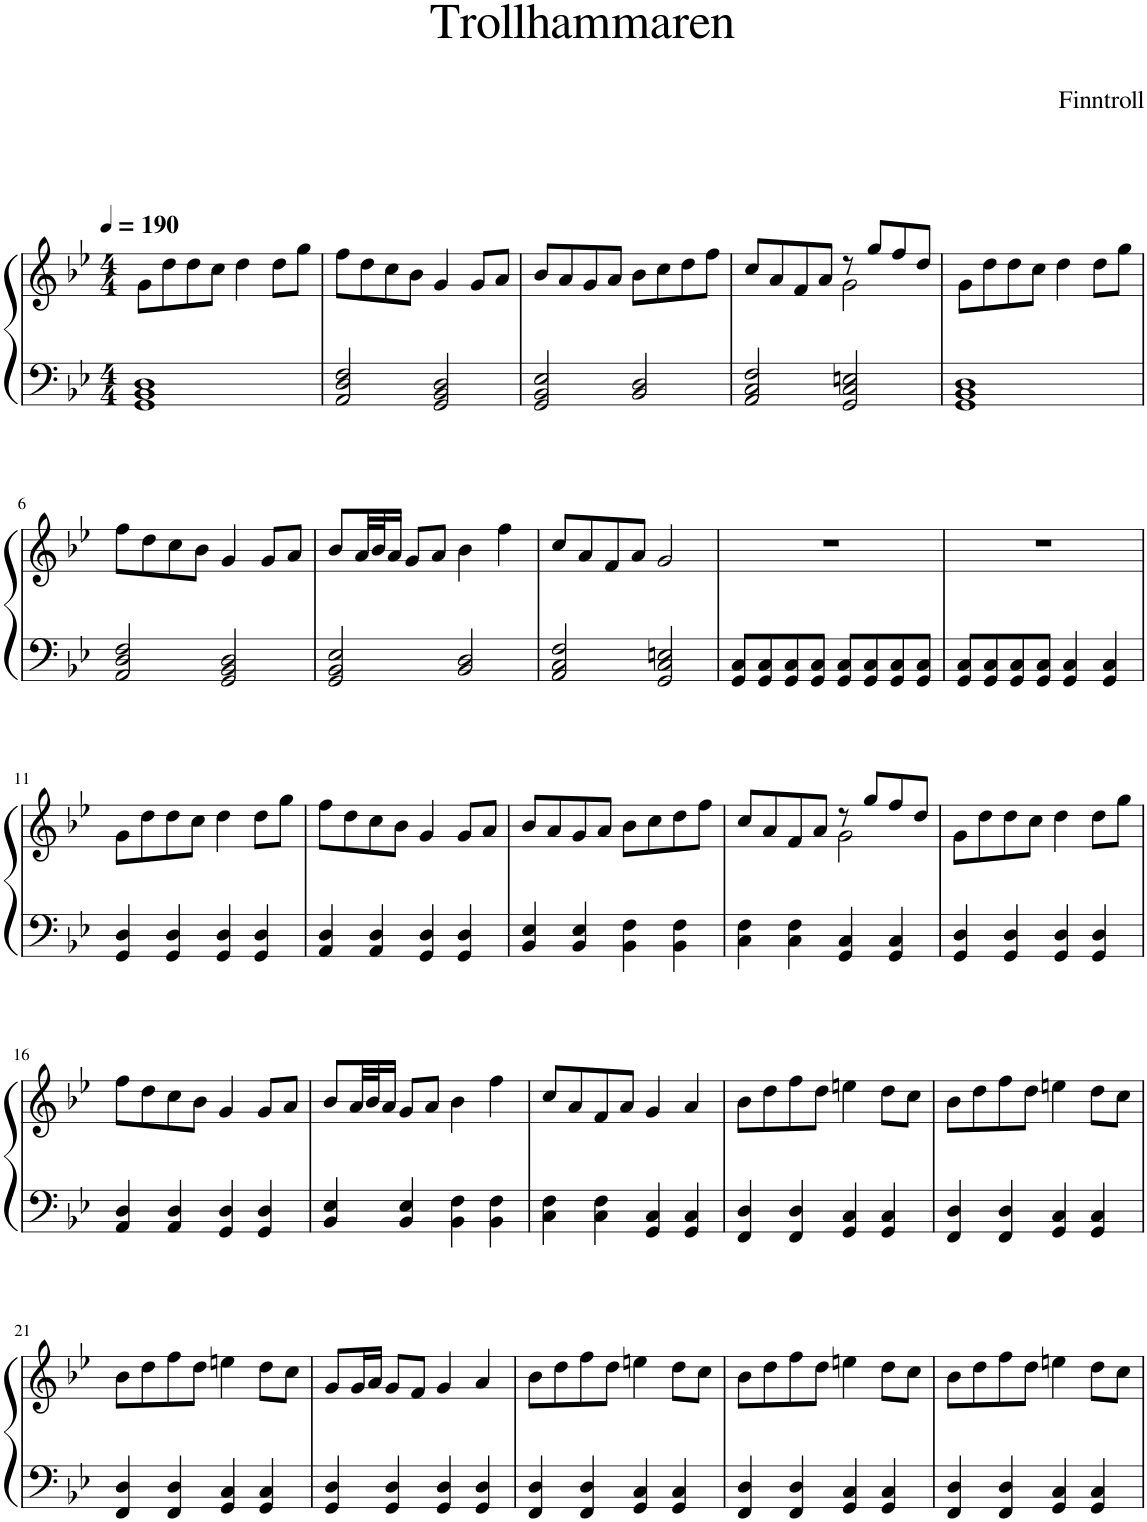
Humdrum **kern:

**kern	**kern
*part1	*part1
*staff2	*staff1
*I"Akordeón	*
*clefF4	*clefG2
*k[b-e-]	*k[b-e-]
*M4/4	*M4/4
*MM190	*MM190
=1	=1
1GG 1BB- 1D	8g\L
.	8dd\
.	8dd\
.	8cc\J
.	4dd\
.	8dd\L
.	8gg\J
=2	=2
2AA/ 2D/ 2F/	8ff\L
.	8dd\
.	8cc\
.	8b-\J
2GG/ 2BB-/ 2D/	4g/
.	8g/L
.	8a/J
=3	=3
2GG/ 2BB-/ 2E-/	8b-/L
.	8a/
.	8g/
.	8a/J
2BB-/ 2D/	8b-\L
.	8cc\
.	8dd\
.	8ff\J
=4	=4
*	*^
2AA/ 2C/ 2F/	8cc/L	2ryy
.	8a/	.
.	8f/	.
.	8a/J	.
2GG/ 2C/ 2En/	8r	2g\
.	8gg/L	.
.	8ff/	.
.	8dd/J	.
*	*v	*v
=5	=5
1GG 1BB- 1D	8g\L
.	8dd\
.	8dd\
.	8cc\J
.	4dd\
.	8dd\L
.	8gg\J
!!LO:LB:g=z
=6	=6
2AA/ 2D/ 2F/	8ff\L
.	8dd\
.	8cc\
.	8b-\J
2GG/ 2BB-/ 2D/	4g/
.	8g/L
.	8a/J
=7	=7
2GG/ 2BB-/ 2E-/	8b-/L
.	32a/LL
.	32b-/J
.	16a/JJ
.	8g/L
.	8a/J
2BB-/ 2D/	4b-\
.	4ff\
=8	=8
2AA/ 2C/ 2F/	8cc/L
.	8a/
.	8f/
.	8a/J
2GG/ 2C/ 2En/	2g/
=9	=9
8GG/ 8C/L	1r
8GG/ 8C/	.
8GG/ 8C/	.
8GG/ 8C/J	.
8GG/ 8C/L	.
8GG/ 8C/	.
8GG/ 8C/	.
8GG/ 8C/J	.
=10	=10
8GG/ 8C/L	1r
8GG/ 8C/	.
8GG/ 8C/	.
8GG/ 8C/J	.
4GG/ 4C/	.
4GG/ 4C/	.
!!LO:LB:g=z
=11	=11
4GG/ 4D/	8g\L
.	8dd\
4GG/ 4D/	8dd\
.	8cc\J
4GG/ 4D/	4dd\
4GG/ 4D/	8dd\L
.	8gg\J
=12	=12
4AA/ 4D/	8ff\L
.	8dd\
4AA/ 4D/	8cc\
.	8b-\J
4GG/ 4D/	4g/
4GG/ 4D/	8g/L
.	8a/J
=13	=13
4BB-/ 4E-/	8b-/L
.	8a/
4BB-/ 4E-/	8g/
.	8a/J
4BB-\ 4F\	8b-\L
.	8cc\
4BB-\ 4F\	8dd\
.	8ff\J
=14	=14
*	*^
4C\ 4F\	8cc/L	2ryy
.	8a/	.
4C\ 4F\	8f/	.
.	8a/J	.
4GG/ 4C/	8r	2g\
.	8gg/L	.
4GG/ 4C/	8ff/	.
.	8dd/J	.
*	*v	*v
=15	=15
4GG/ 4D/	8g\L
.	8dd\
4GG/ 4D/	8dd\
.	8cc\J
4GG/ 4D/	4dd\
4GG/ 4D/	8dd\L
.	8gg\J
!!LO:LB:g=z
=16	=16
4AA/ 4D/	8ff\L
.	8dd\
4AA/ 4D/	8cc\
.	8b-\J
4GG/ 4D/	4g/
4GG/ 4D/	8g/L
.	8a/J
=17	=17
4BB-/ 4E-/	8b-/L
.	32a/LL
.	32b-/J
.	16a/JJ
4BB-/ 4E-/	8g/L
.	8a/J
4BB-\ 4F\	4b-\
4BB-\ 4F\	4ff\
=18	=18
4C\ 4F\	8cc/L
.	8a/
4C\ 4F\	8f/
.	8a/J
4GG/ 4C/	4g/
4GG/ 4C/	4a/
=19	=19
4FF/ 4D/	8b-\L
.	8dd\
4FF/ 4D/	8ff\
.	8dd\J
4GG/ 4C/	4een\
4GG/ 4C/	8dd\L
.	8cc\J
=20	=20
4FF/ 4D/	8b-\L
.	8dd\
4FF/ 4D/	8ff\
.	8dd\J
4GG/ 4C/	4een\
4GG/ 4C/	8dd\L
.	8cc\J
!!LO:LB:g=z
=21	=21
4FF/ 4D/	8b-\L
.	8dd\
4FF/ 4D/	8ff\
.	8dd\J
4GG/ 4C/	4een\
4GG/ 4C/	8dd\L
.	8cc\J
=22	=22
4GG/ 4D/	8g/L
.	16g/L
.	16a/JJ
4GG/ 4D/	8g/L
.	8f/J
4GG/ 4D/	4g/
4GG/ 4D/	4a/
=23	=23
4FF/ 4D/	8b-\L
.	8dd\
4FF/ 4D/	8ff\
.	8dd\J
4GG/ 4C/	4een\
4GG/ 4C/	8dd\L
.	8cc\J
=24	=24
4FF/ 4D/	8b-\L
.	8dd\
4FF/ 4D/	8ff\
.	8dd\J
4GG/ 4C/	4een\
4GG/ 4C/	8dd\L
.	8cc\J
=25	=25
4FF/ 4D/	8b-\L
.	8dd\
4FF/ 4D/	8ff\
.	8dd\J
4GG/ 4C/	4een\
4GG/ 4C/	8dd\L
.	8cc\J
=	=
*-	*-
